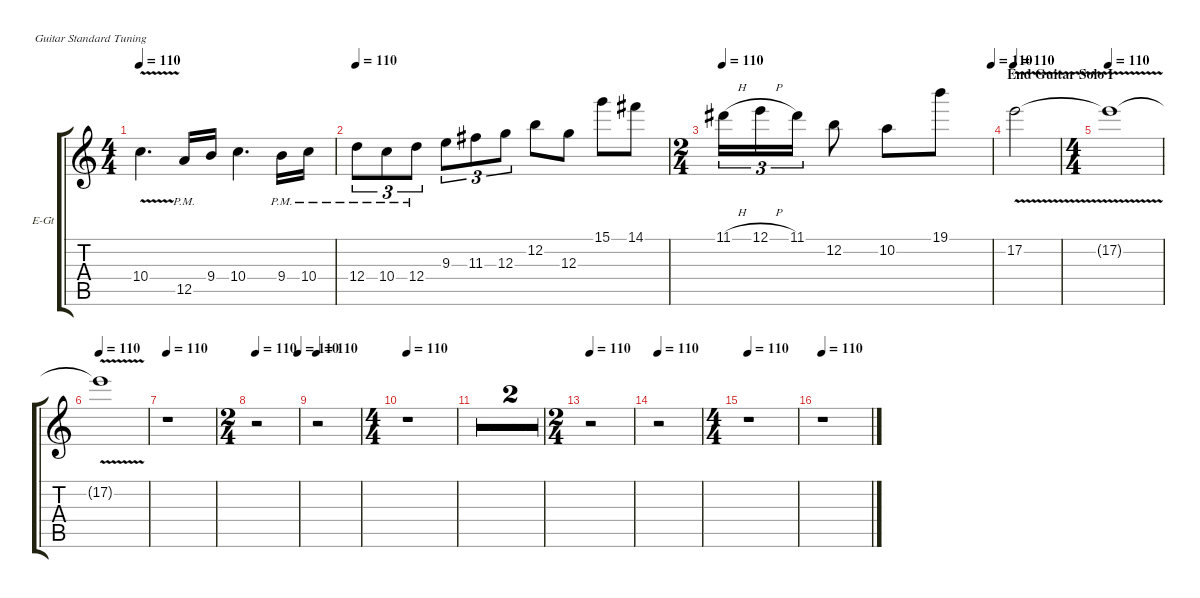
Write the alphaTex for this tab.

\hideDynamics
\bracketExtendMode groupsimilarinstruments
\firstSystemTrackNameOrientation horizontal
\otherSystemsTrackNameOrientation horizontal
\track ("Guitar 4 (solo)" "E-Gt") {multiBarRest instrument distortionguitar}
\staff {score tabs}
\tuning (E4 B3 G3 D3 A2 E2)
\ts (4 4)
\tempo 110
\clef g2
\ks c
10.4{v}.4{d dy f} 12.5{pm}.16 9.4.16 10.4.4{d} 9.4{pm}.16 10.4{pm}.16 |
\tempo 110
12.4{pm}.8{tu (3 2)} 10.4{pm}.8{tu (3 2)} 12.4{pm}.8{tu (3 2)} 9.3.8{tu (3 2)} 11.3.8{tu (3 2)} 12.3.8{tu (3 2)} 12.2.8 12.3.8 15.1.8 14.1.8 |
\ts (2 4)
\tempo 110
\tempo (110 1)
11.1{h}.16{tu (3 2)} 12.1{h}.16{tu (3 2)} 11.1.16{tu (3 2)} 12.2.8 10.2.8 19.1.8 |
\section ("" "End Guitar Solo I")
\tempo 110
17.2{v}.2 |
\ts (4 4)
\tempo 110
17.2{v t}.1 |
\tempo 110
17.2{v t}.1 |
\tempo 110
r.1 |
\ts (2 4)
\tempo 110
\tempo (110 1)
r.2 |
\tempo 110
r.2 |
\ts (4 4)
\tempo 110
r.1 |
\tempo 110
r.1 |
\tempo 110
r.1 |
\ts (2 4)
\tempo 110
r.2 |
\tempo 110
r.2 |
\ts (4 4)
\tempo 110
r.1 |
\tempo 110
r.1
